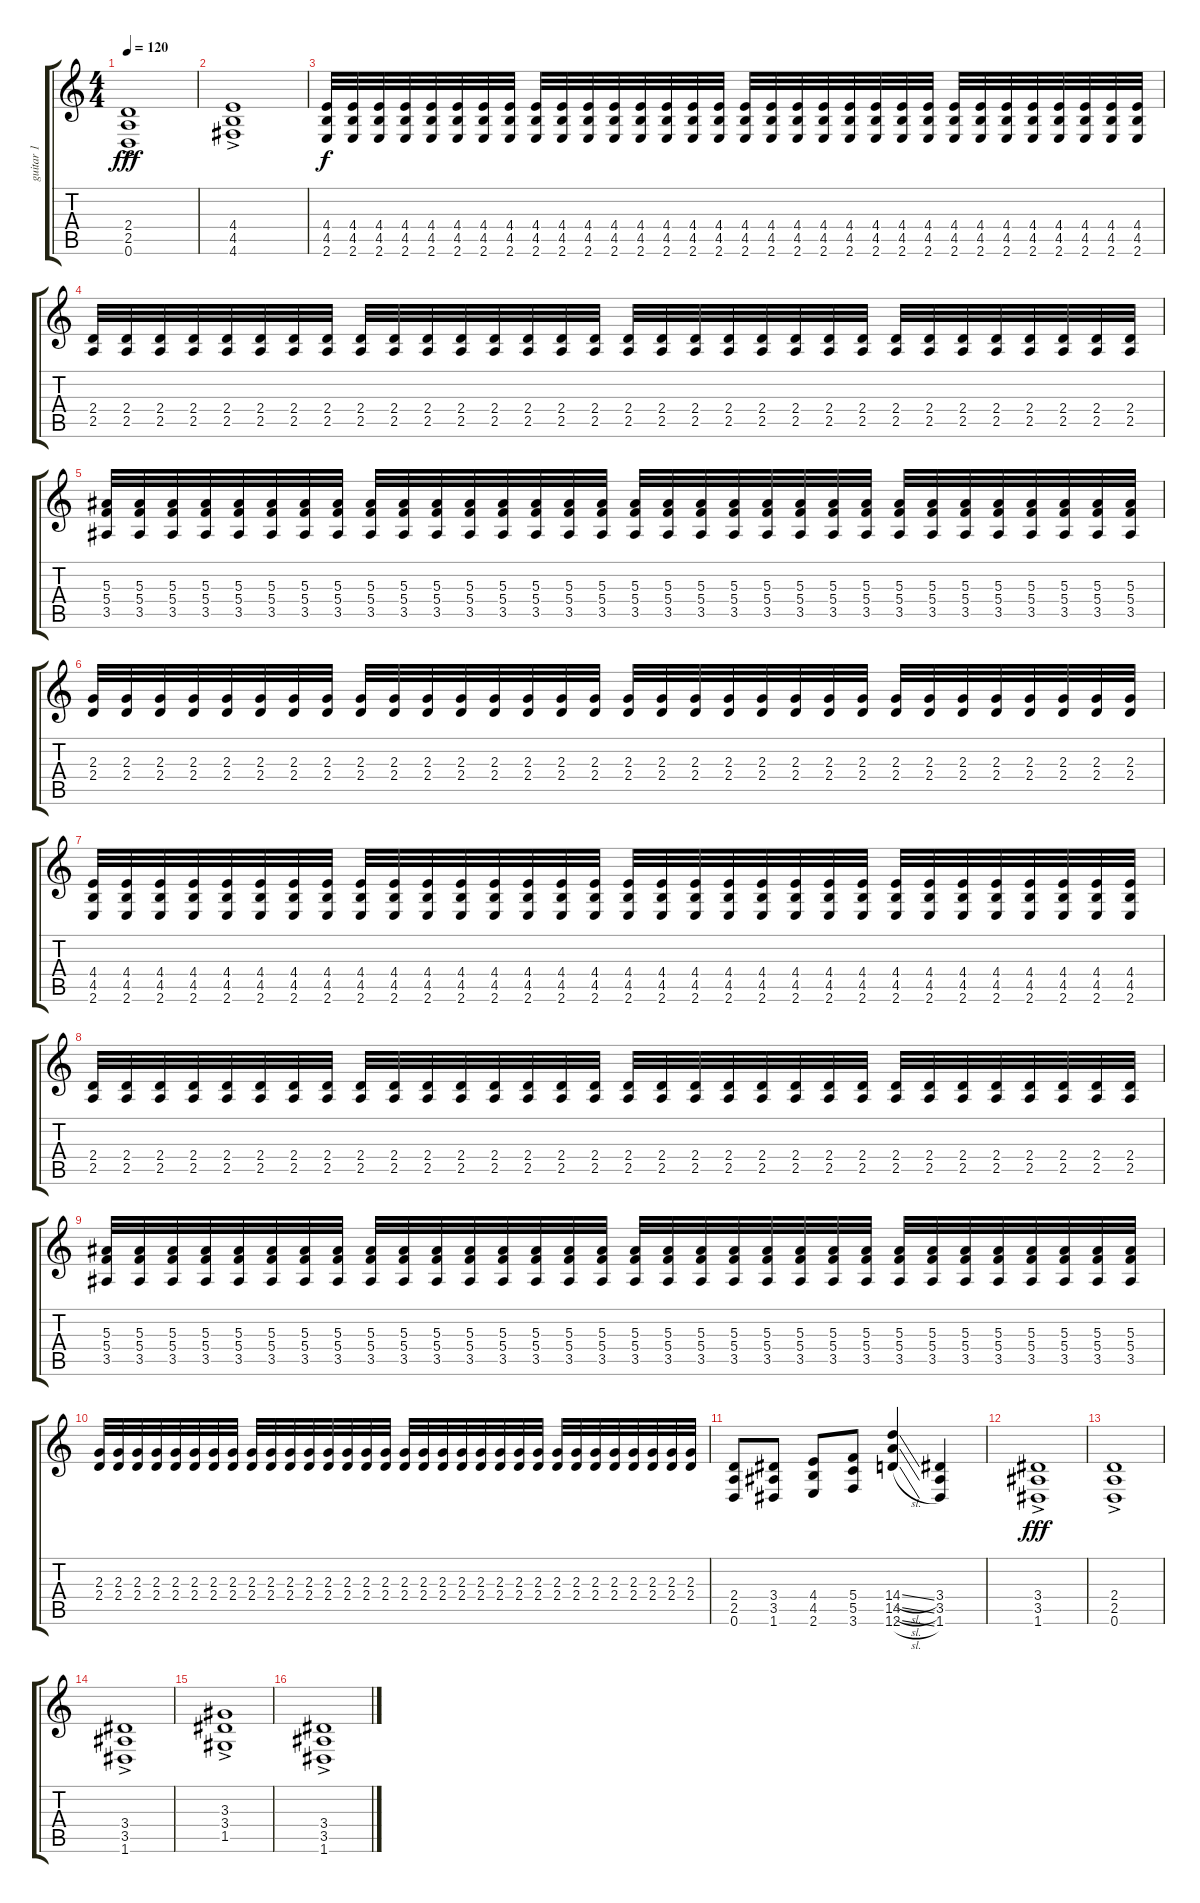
\track ("guitar 1" "guitar 1") {instrument distortionguitar}
\staff {score tabs}
\tuning (D4 A3 F3 C3 G2 D2) {hide}
\ts (4 4)
\tempo 120
\clef g2
\ks c
(2.4{ac} 2.5{ac} 0.6{ac}).1{dy fff} |
(4.4{ac} 4.5{ac} 4.6{ac}).1 |
(4.4 4.5 2.6).32{dy f} (4.4 4.5 2.6).32 (4.4 4.5 2.6).32 (4.4 4.5 2.6).32 (4.4 4.5 2.6).32 (4.4 4.5 2.6).32 (4.4 4.5 2.6).32 (4.4 4.5 2.6).32 (4.4 4.5 2.6).32 (4.4 4.5 2.6).32 (4.4 4.5 2.6).32 (4.4 4.5 2.6).32 (4.4 4.5 2.6).32 (4.4 4.5 2.6).32 (4.4 4.5 2.6).32 (4.4 4.5 2.6).32 (4.4 4.5 2.6).32 (4.4 4.5 2.6).32 (4.4 4.5 2.6).32 (4.4 4.5 2.6).32 (4.4 4.5 2.6).32 (4.4 4.5 2.6).32 (4.4 4.5 2.6).32 (4.4 4.5 2.6).32 (4.4 4.5 2.6).32 (4.4 4.5 2.6).32 (4.4 4.5 2.6).32 (4.4 4.5 2.6).32 (4.4 4.5 2.6).32 (4.4 4.5 2.6).32 (4.4 4.5 2.6).32 (4.4 4.5 2.6).32 |
(2.4 2.5).32 (2.4 2.5).32 (2.4 2.5).32 (2.4 2.5).32 (2.4 2.5).32 (2.4 2.5).32 (2.4 2.5).32 (2.4 2.5).32 (2.4 2.5).32 (2.4 2.5).32 (2.4 2.5).32 (2.4 2.5).32 (2.4 2.5).32 (2.4 2.5).32 (2.4 2.5).32 (2.4 2.5).32 (2.4 2.5).32 (2.4 2.5).32 (2.4 2.5).32 (2.4 2.5).32 (2.4 2.5).32 (2.4 2.5).32 (2.4 2.5).32 (2.4 2.5).32 (2.4 2.5).32 (2.4 2.5).32 (2.4 2.5).32 (2.4 2.5).32 (2.4 2.5).32 (2.4 2.5).32 (2.4 2.5).32 (2.4 2.5).32 |
(5.3 5.4 3.5).32 (5.3 5.4 3.5).32 (5.3 5.4 3.5).32 (5.3 5.4 3.5).32 (5.3 5.4 3.5).32 (5.3 5.4 3.5).32 (5.3 5.4 3.5).32 (5.3 5.4 3.5).32 (5.3 5.4 3.5).32 (5.3 5.4 3.5).32 (5.3 5.4 3.5).32 (5.3 5.4 3.5).32 (5.3 5.4 3.5).32 (5.3 5.4 3.5).32 (5.3 5.4 3.5).32 (5.3 5.4 3.5).32 (5.3 5.4 3.5).32 (5.3 5.4 3.5).32 (5.3 5.4 3.5).32 (5.3 5.4 3.5).32 (5.3 5.4 3.5).32 (5.3 5.4 3.5).32 (5.3 5.4 3.5).32 (5.3 5.4 3.5).32 (5.3 5.4 3.5).32 (5.3 5.4 3.5).32 (5.3 5.4 3.5).32 (5.3 5.4 3.5).32 (5.3 5.4 3.5).32 (5.3 5.4 3.5).32 (5.3 5.4 3.5).32 (5.3 5.4 3.5).32 |
(2.3 2.4).32 (2.3 2.4).32 (2.3 2.4).32 (2.3 2.4).32 (2.3 2.4).32 (2.3 2.4).32 (2.3 2.4).32 (2.3 2.4).32 (2.3 2.4).32 (2.3 2.4).32 (2.3 2.4).32 (2.3 2.4).32 (2.3 2.4).32 (2.3 2.4).32 (2.3 2.4).32 (2.3 2.4).32 (2.3 2.4).32 (2.3 2.4).32 (2.3 2.4).32 (2.3 2.4).32 (2.3 2.4).32 (2.3 2.4).32 (2.3 2.4).32 (2.3 2.4).32 (2.3 2.4).32 (2.3 2.4).32 (2.3 2.4).32 (2.3 2.4).32 (2.3 2.4).32 (2.3 2.4).32 (2.3 2.4).32 (2.3 2.4).32 |
(4.4 4.5 2.6).32 (4.4 4.5 2.6).32 (4.4 4.5 2.6).32 (4.4 4.5 2.6).32 (4.4 4.5 2.6).32 (4.4 4.5 2.6).32 (4.4 4.5 2.6).32 (4.4 4.5 2.6).32 (4.4 4.5 2.6).32 (4.4 4.5 2.6).32 (4.4 4.5 2.6).32 (4.4 4.5 2.6).32 (4.4 4.5 2.6).32 (4.4 4.5 2.6).32 (4.4 4.5 2.6).32 (4.4 4.5 2.6).32 (4.4 4.5 2.6).32 (4.4 4.5 2.6).32 (4.4 4.5 2.6).32 (4.4 4.5 2.6).32 (4.4 4.5 2.6).32 (4.4 4.5 2.6).32 (4.4 4.5 2.6).32 (4.4 4.5 2.6).32 (4.4 4.5 2.6).32 (4.4 4.5 2.6).32 (4.4 4.5 2.6).32 (4.4 4.5 2.6).32 (4.4 4.5 2.6).32 (4.4 4.5 2.6).32 (4.4 4.5 2.6).32 (4.4 4.5 2.6).32 |
(2.4 2.5).32 (2.4 2.5).32 (2.4 2.5).32 (2.4 2.5).32 (2.4 2.5).32 (2.4 2.5).32 (2.4 2.5).32 (2.4 2.5).32 (2.4 2.5).32 (2.4 2.5).32 (2.4 2.5).32 (2.4 2.5).32 (2.4 2.5).32 (2.4 2.5).32 (2.4 2.5).32 (2.4 2.5).32 (2.4 2.5).32 (2.4 2.5).32 (2.4 2.5).32 (2.4 2.5).32 (2.4 2.5).32 (2.4 2.5).32 (2.4 2.5).32 (2.4 2.5).32 (2.4 2.5).32 (2.4 2.5).32 (2.4 2.5).32 (2.4 2.5).32 (2.4 2.5).32 (2.4 2.5).32 (2.4 2.5).32 (2.4 2.5).32 |
(5.3 5.4 3.5).32 (5.3 5.4 3.5).32 (5.3 5.4 3.5).32 (5.3 5.4 3.5).32 (5.3 5.4 3.5).32 (5.3 5.4 3.5).32 (5.3 5.4 3.5).32 (5.3 5.4 3.5).32 (5.3 5.4 3.5).32 (5.3 5.4 3.5).32 (5.3 5.4 3.5).32 (5.3 5.4 3.5).32 (5.3 5.4 3.5).32 (5.3 5.4 3.5).32 (5.3 5.4 3.5).32 (5.3 5.4 3.5).32 (5.3 5.4 3.5).32 (5.3 5.4 3.5).32 (5.3 5.4 3.5).32 (5.3 5.4 3.5).32 (5.3 5.4 3.5).32 (5.3 5.4 3.5).32 (5.3 5.4 3.5).32 (5.3 5.4 3.5).32 (5.3 5.4 3.5).32 (5.3 5.4 3.5).32 (5.3 5.4 3.5).32 (5.3 5.4 3.5).32 (5.3 5.4 3.5).32 (5.3 5.4 3.5).32 (5.3 5.4 3.5).32 (5.3 5.4 3.5).32 |
(2.3 2.4).32 (2.3 2.4).32 (2.3 2.4).32 (2.3 2.4).32 (2.3 2.4).32 (2.3 2.4).32 (2.3 2.4).32 (2.3 2.4).32 (2.3 2.4).32 (2.3 2.4).32 (2.3 2.4).32 (2.3 2.4).32 (2.3 2.4).32 (2.3 2.4).32 (2.3 2.4).32 (2.3 2.4).32 (2.3 2.4).32 (2.3 2.4).32 (2.3 2.4).32 (2.3 2.4).32 (2.3 2.4).32 (2.3 2.4).32 (2.3 2.4).32 (2.3 2.4).32 (2.3 2.4).32 (2.3 2.4).32 (2.3 2.4).32 (2.3 2.4).32 (2.3 2.4).32 (2.3 2.4).32 (2.3 2.4).32 (2.3 2.4).32 |
(2.4 2.5 0.6).8 (3.4 3.5 1.6).8 (4.4 4.5 2.6).8 (5.4 5.5 3.6).8 (14.4{sl} 14.5{sl} 12.6{sl}).4 (3.4 3.5 1.6).4 |
(3.4{ac} 3.5{ac} 1.6{ac}).1{dy fff} |
(2.4{ac} 2.5{ac} 0.6{ac}).1 |
(3.4{ac} 3.5{ac} 1.6{ac}).1 |
(3.3{ac} 3.4{ac} 1.5{ac}).1 |
(3.4{ac} 3.5{ac} 1.6{ac}).1
